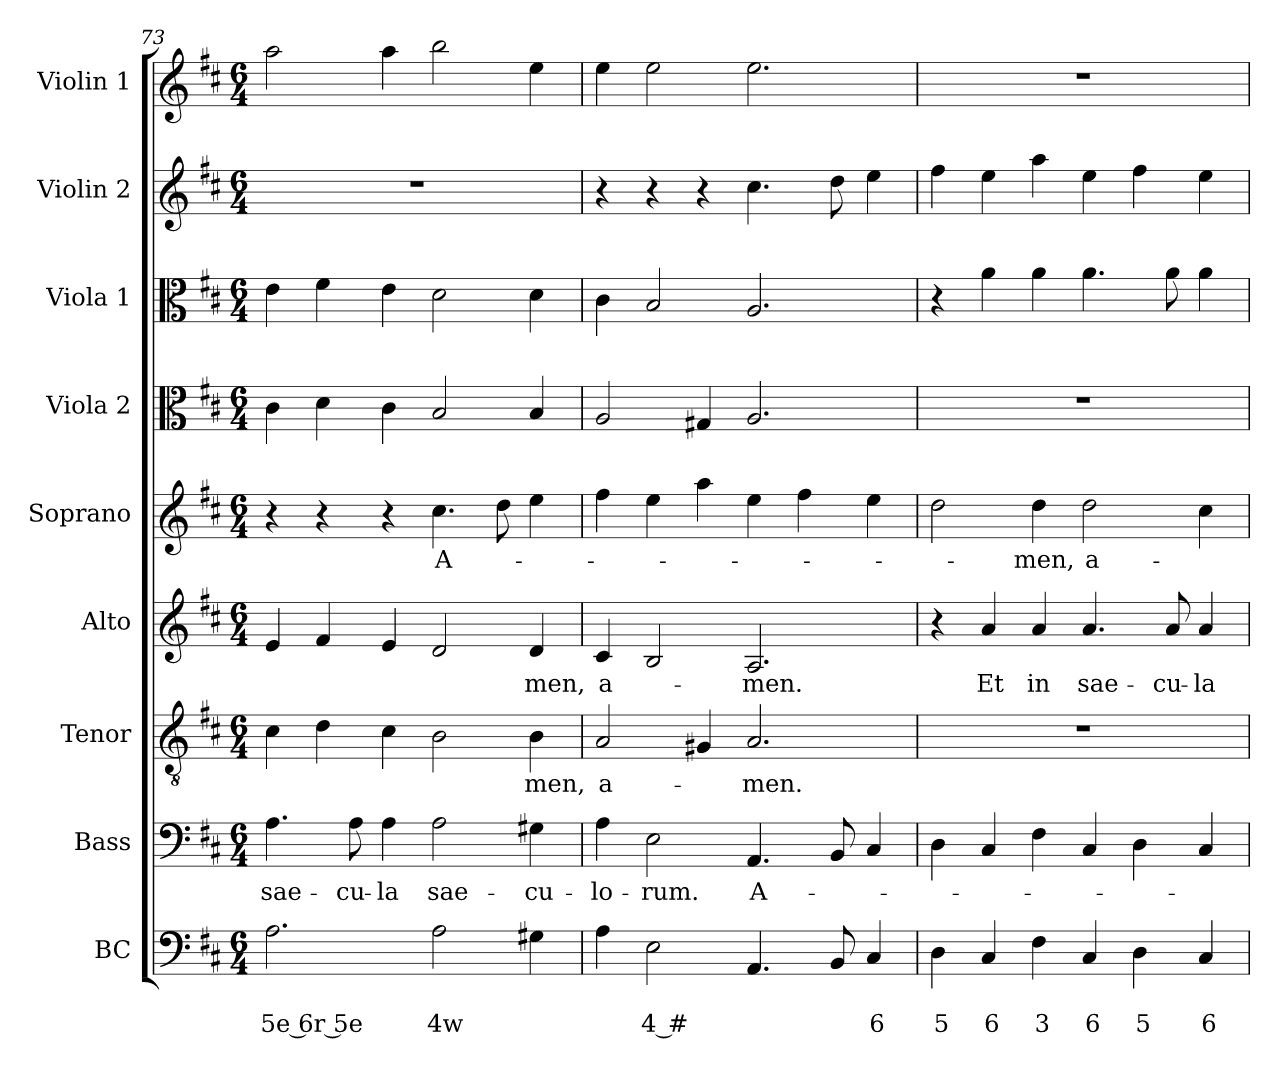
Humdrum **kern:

**kern	**text	**text	**kern	**text	**kern	**text	**kern	**text	**kern	**text	**kern	**kern	**kern	**kern
*part9	*part9	*part9	*part8	*part8	*part7	*part7	*part6	*part6	*part5	*part5	*part4	*part3	*part2	*part1
*staff9	*staff9	*staff9	*staff8	*staff8	*staff7	*staff7	*staff6	*staff6	*staff5	*staff5	*staff4	*staff3	*staff2	*staff1
*I"BC	*	*	*I"Bass	*	*I"Tenor	*	*I"Alto	*	*I"Soprano	*	*I"Viola 2	*I"Viola 1	*I"Violin 2	*I"Violin 1
*I'BC	*	*	*I'B	*	*I'T	*	*I'A	*	*I'S	*	*I'Vla. 2	*I'Vla. 1	*I'Vln. 2	*I'Vln. 1
*clefF4	*	*	*clefF4	*	*clefGv2	*	*clefG2	*	*clefG2	*	*clefC3	*clefC3	*clefG2	*clefG2
*k[f#c#]	*	*	*k[f#c#]	*	*k[f#c#]	*	*k[f#c#]	*	*k[f#c#]	*	*k[f#c#]	*k[f#c#]	*k[f#c#]	*k[f#c#]
*D:	*	*	*D:	*	*D:	*	*D:	*	*D:	*	*D:	*D:	*D:	*D:
*M6/4	*	*	*M6/4	*	*M6/4	*	*M6/4	*	*M6/4	*	*M6/4	*M6/4	*M6/4	*M6/4
=73	=73	=73	=73	=73	=73	=73	=73	=73	=73	=73	=73	=73	=73	=73
!	!	!LO:LY:b	!	!LO:LY:b	!	!	!	!	!	!	!	!	!	!
2.A\	.	5e 6r 5e	4.A\	sae-	4c#\	.	4e/	.	4r	.	4c#\	4e\	1.r	2aa\
.	.	.	.	.	4d\	.	4f#/	.	4r	.	4d\	4f#\	.	.
!	!	!	!	!LO:LY:b	!	!	!	!	!	!	!	!	!	!
.	.	.	8A\	-cu-	.	.	.	.	.	.	.	.	.	.
!	!	!	!	!LO:LY:b	!	!	!	!	!	!	!	!	!	!
.	.	.	4A\	-la	4c#\	.	4e/	.	4r	.	4c#\	4e\	.	4aa\
!	!	!LO:LY:b	!	!LO:LY:b	!	!	!	!	!	!LO:LY:b	!	!	!	!
2A\	.	4w	2A\	sae-	2B\	.	2d/	.	4.cc#\	A-	2B/	2d\	.	2bb\
.	.	.	.	.	.	.	.	.	8dd\	.	.	.	.	.
!	!	!	!	!LO:LY:b	!	!LO:LY:b	!	!LO:LY:b	!	!	!	!	!	!
4G#X\	.	.	4G#X\	-cu-	4B\	-men,	4d/	-men,	4ee\	.	4B/	4d\	.	4ee\
!!LO:LB:g=z
=74	=74	=74	=74	=74	=74	=74	=74	=74	=74	=74	=74	=74	=74	=74
!	!	!	!	!LO:LY:b	!	!LO:LY:b	!	!LO:LY:b	!	!	!	!	!	!
4A\	.	.	4A\	-lo-	2A/	a-	4c#/	a-	4ff#\	.	2A/	4c#\	4r	4ee\
!	!	!LO:LY:b	!	!LO:LY:b	!	!	!	!	!	!	!	!	!	!
2E\	.	4 #	2E\	-rum.	.	.	2B/	.	4ee\	.	.	2B/	4r	2ee\
.	.	.	.	.	4G#X/	.	.	.	4aa\	.	4G#X/	.	4r	.
!	!	!	!	!LO:LY:b	!	!LO:LY:b	!	!LO:LY:b	!	!	!	!	!	!
4.AA/	.	.	4.AA/	A-	2.A/	-men.	2.A/	-men.	4ee\	.	2.A/	2.A/	4.cc#\	2.ee\
.	.	.	.	.	.	.	.	.	4ff#\	.	.	.	.	.
8BB/	.	.	8BB/	.	.	.	.	.	.	.	.	.	8dd\	.
!	!	!LO:LY:b	!	!	!	!	!	!	!	!	!	!	!	!
4C#/	.	6	4C#/	.	.	.	.	.	4ee\	.	.	.	4ee\	.
=75	=75	=75	=75	=75	=75	=75	=75	=75	=75	=75	=75	=75	=75	=75
!	!	!LO:LY:b	!	!	!	!	!	!	!	!	!	!	!	!
4D\	.	5	4D\	.	1.r	.	4r	.	2dd\	.	1.r	4r	4ff#\	1.r
!	!	!LO:LY:b	!	!	!	!	!	!LO:LY:b	!	!	!	!	!	!
4C#/	.	6	4C#/	.	.	.	4a/	Et	.	.	.	4a\	4ee\	.
!	!	!LO:LY:b	!	!	!	!	!	!LO:LY:b	!	!LO:LY:b	!	!	!	!
4F#\	.	3	4F#\	.	.	.	4a/	in	4dd\	-men,	.	4a\	4aa\	.
!	!	!LO:LY:b	!	!	!	!	!	!LO:LY:b	!	!LO:LY:b	!	!	!	!
4C#/	.	6	4C#/	.	.	.	4.a/	sae-	2dd\	a-	.	4.a\	4ee\	.
!	!	!LO:LY:b	!	!	!	!	!	!	!	!	!	!	!	!
4D\	.	5	4D\	.	.	.	.	.	.	.	.	.	4ff#\	.
!	!	!	!	!	!	!	!	!LO:LY:b	!	!	!	!	!	!
.	.	.	.	.	.	.	8a/	-cu-	.	.	.	8a\	.	.
!	!	!LO:LY:b	!	!	!	!	!	!LO:LY:b	!	!	!	!	!	!
4C#/	.	6	4C#/	.	.	.	4a/	-la	4cc#\	.	.	4a\	4ee\	.
=	=	=	=	=	=	=	=	=	=	=	=	=	=	=
*-	*-	*-	*-	*-	*-	*-	*-	*-	*-	*-	*-	*-	*-	*-
